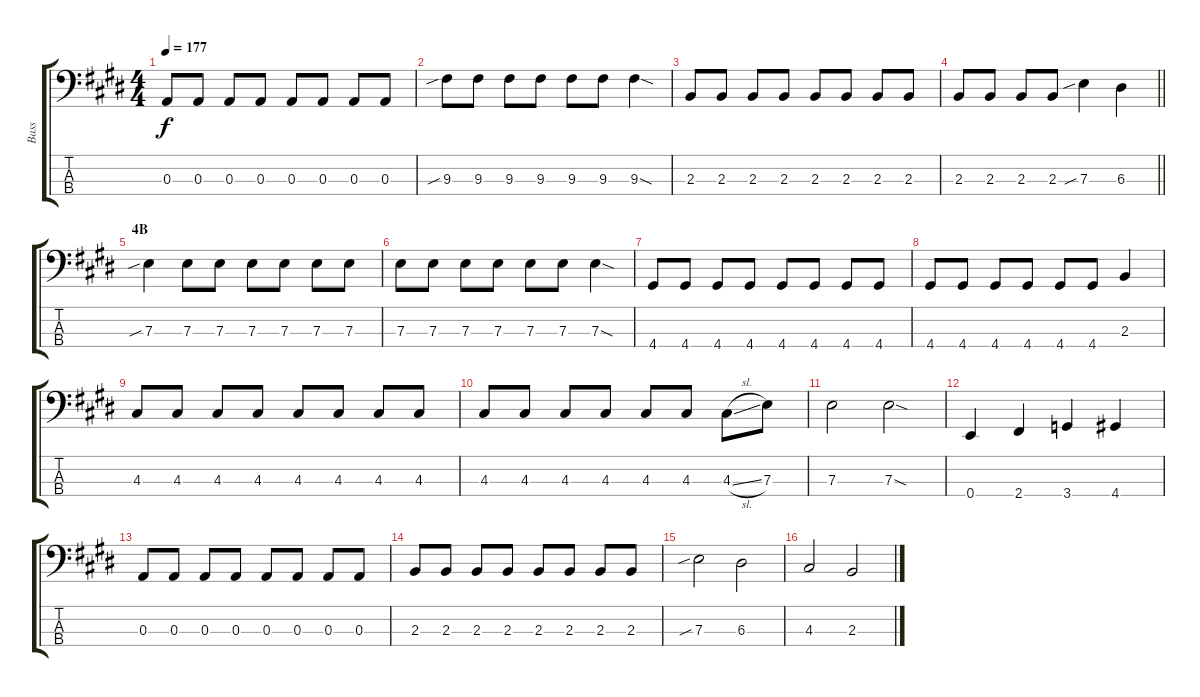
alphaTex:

\track ("Bass" "Bass") {instrument electricbasspick}
\staff {score tabs}
\tuning (G2 D2 A1 E1) {hide}
\ts (4 4)
\tempo 177
\clef f4
\ks e
0.3.8{dy f} 0.3.8 0.3.8 0.3.8 0.3.8 0.3.8 0.3.8 0.3.8 |
9.3{sib}.8 9.3.8 9.3.8 9.3.8 9.3.8 9.3.8 9.3{sod}.4 |
2.3.8 2.3.8 2.3.8 2.3.8 2.3.8 2.3.8 2.3.8 2.3.8 |
\barLineRight lightlight
2.3.8 2.3.8 2.3.8 2.3.8 7.3{sib}.4 6.3.4 |
\section ("" "4B")
7.3{sib}.4 7.3.8 7.3.8 7.3.8 7.3.8 7.3.8 7.3.8 |
7.3.8 7.3.8 7.3.8 7.3.8 7.3.8 7.3.8 7.3{sod}.4 |
4.4.8 4.4.8 4.4.8 4.4.8 4.4.8 4.4.8 4.4.8 4.4.8 |
4.4.8 4.4.8 4.4.8 4.4.8 4.4.8 4.4.8 2.3.4 |
4.3.8 4.3.8 4.3.8 4.3.8 4.3.8 4.3.8 4.3.8 4.3.8 |
4.3.8 4.3.8 4.3.8 4.3.8 4.3.8 4.3.8 4.3{sl}.8 7.3.8 |
7.3.2 7.3{sod}.2 |
0.4.4 2.4.4 3.4.4 4.4.4 |
0.3.8 0.3.8 0.3.8 0.3.8 0.3.8 0.3.8 0.3.8 0.3.8 |
2.3.8 2.3.8 2.3.8 2.3.8 2.3.8 2.3.8 2.3.8 2.3.8 |
7.3{sib}.2 6.3.2 |
4.3.2 2.3.2
